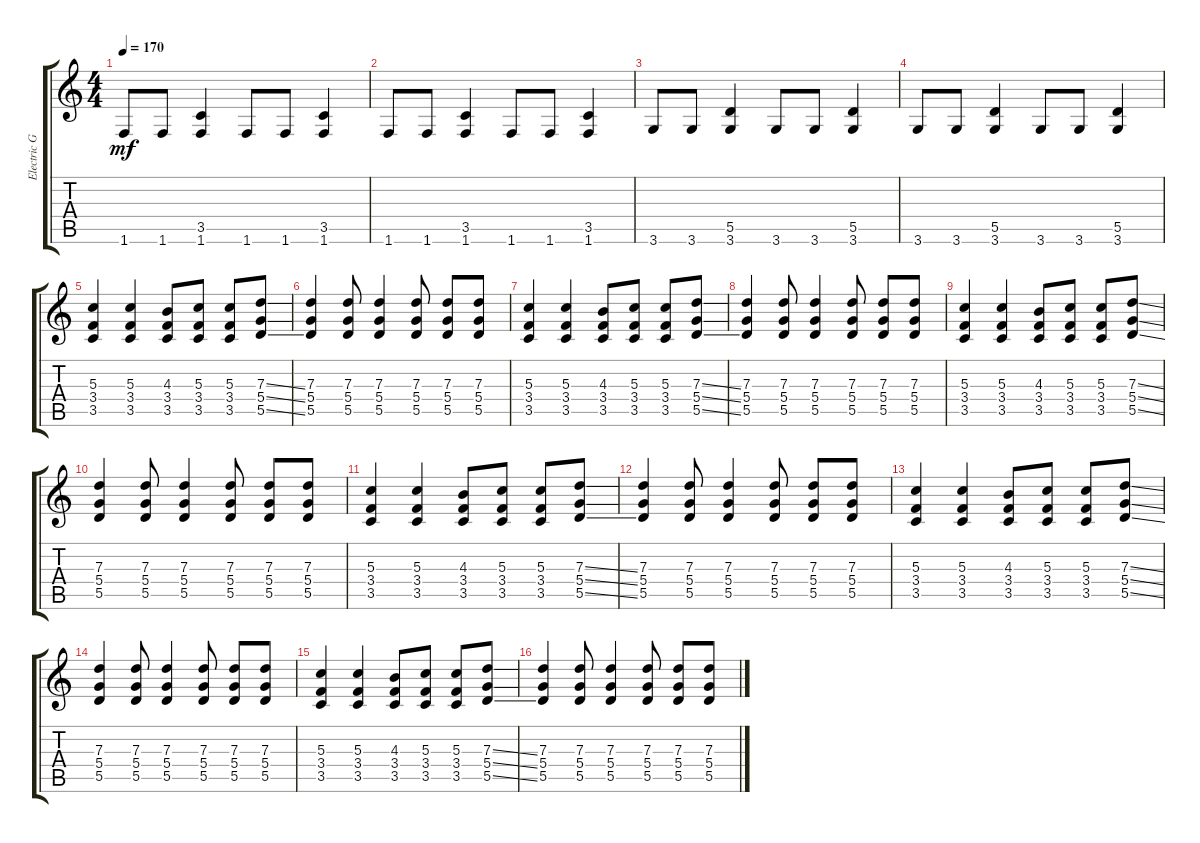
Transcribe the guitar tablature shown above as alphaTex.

\track ("Electric Guitar" "Electric G") {instrument distortionguitar}
\staff {score tabs}
\tuning (E4 B3 G3 D3 A2 E2) {hide}
\ts (4 4)
\tempo 170
\clef g2
\ks c
1.6.8{dy mf} 1.6.8 (3.5 1.6).4 1.6.8 1.6.8 (3.5 1.6).4 |
1.6.8 1.6.8 (3.5 1.6).4 1.6.8 1.6.8 (3.5 1.6).4 |
3.6.8 3.6.8 (5.5 3.6).4 3.6.8 3.6.8 (5.5 3.6).4 |
3.6.8 3.6.8 (5.5 3.6).4 3.6.8 3.6.8 (5.5 3.6).4 |
(5.3 3.4 3.5).4 (5.3 3.4 3.5).4 (4.3 3.4 3.5).8 (5.3 3.4 3.5).8 (5.3 3.4 3.5).8 (7.3{ss} 5.4{ss} 5.5{ss}).8 |
(7.3 5.4 5.5).4 (7.3 5.4 5.5).8 (7.3 5.4 5.5).4 (7.3 5.4 5.5).8 (7.3 5.4 5.5).8 (7.3 5.4 5.5).8 |
(5.3 3.4 3.5).4 (5.3 3.4 3.5).4 (4.3 3.4 3.5).8 (5.3 3.4 3.5).8 (5.3 3.4 3.5).8 (7.3{ss} 5.4{ss} 5.5{ss}).8 |
(7.3 5.4 5.5).4 (7.3 5.4 5.5).8 (7.3 5.4 5.5).4 (7.3 5.4 5.5).8 (7.3 5.4 5.5).8 (7.3 5.4 5.5).8 |
(5.3 3.4 3.5).4 (5.3 3.4 3.5).4 (4.3 3.4 3.5).8 (5.3 3.4 3.5).8 (5.3 3.4 3.5).8 (7.3{ss} 5.4{ss} 5.5{ss}).8 |
(7.3 5.4 5.5).4 (7.3 5.4 5.5).8 (7.3 5.4 5.5).4 (7.3 5.4 5.5).8 (7.3 5.4 5.5).8 (7.3 5.4 5.5).8 |
(5.3 3.4 3.5).4 (5.3 3.4 3.5).4 (4.3 3.4 3.5).8 (5.3 3.4 3.5).8 (5.3 3.4 3.5).8 (7.3{ss} 5.4{ss} 5.5{ss}).8 |
(7.3 5.4 5.5).4 (7.3 5.4 5.5).8 (7.3 5.4 5.5).4 (7.3 5.4 5.5).8 (7.3 5.4 5.5).8 (7.3 5.4 5.5).8 |
(5.3 3.4 3.5).4 (5.3 3.4 3.5).4 (4.3 3.4 3.5).8 (5.3 3.4 3.5).8 (5.3 3.4 3.5).8 (7.3{ss} 5.4{ss} 5.5{ss}).8 |
(7.3 5.4 5.5).4 (7.3 5.4 5.5).8 (7.3 5.4 5.5).4 (7.3 5.4 5.5).8 (7.3 5.4 5.5).8 (7.3 5.4 5.5).8 |
(5.3 3.4 3.5).4 (5.3 3.4 3.5).4 (4.3 3.4 3.5).8 (5.3 3.4 3.5).8 (5.3 3.4 3.5).8 (7.3{ss} 5.4{ss} 5.5{ss}).8 |
(7.3 5.4 5.5).4 (7.3 5.4 5.5).8 (7.3 5.4 5.5).4 (7.3 5.4 5.5).8 (7.3 5.4 5.5).8 (7.3 5.4 5.5).8
